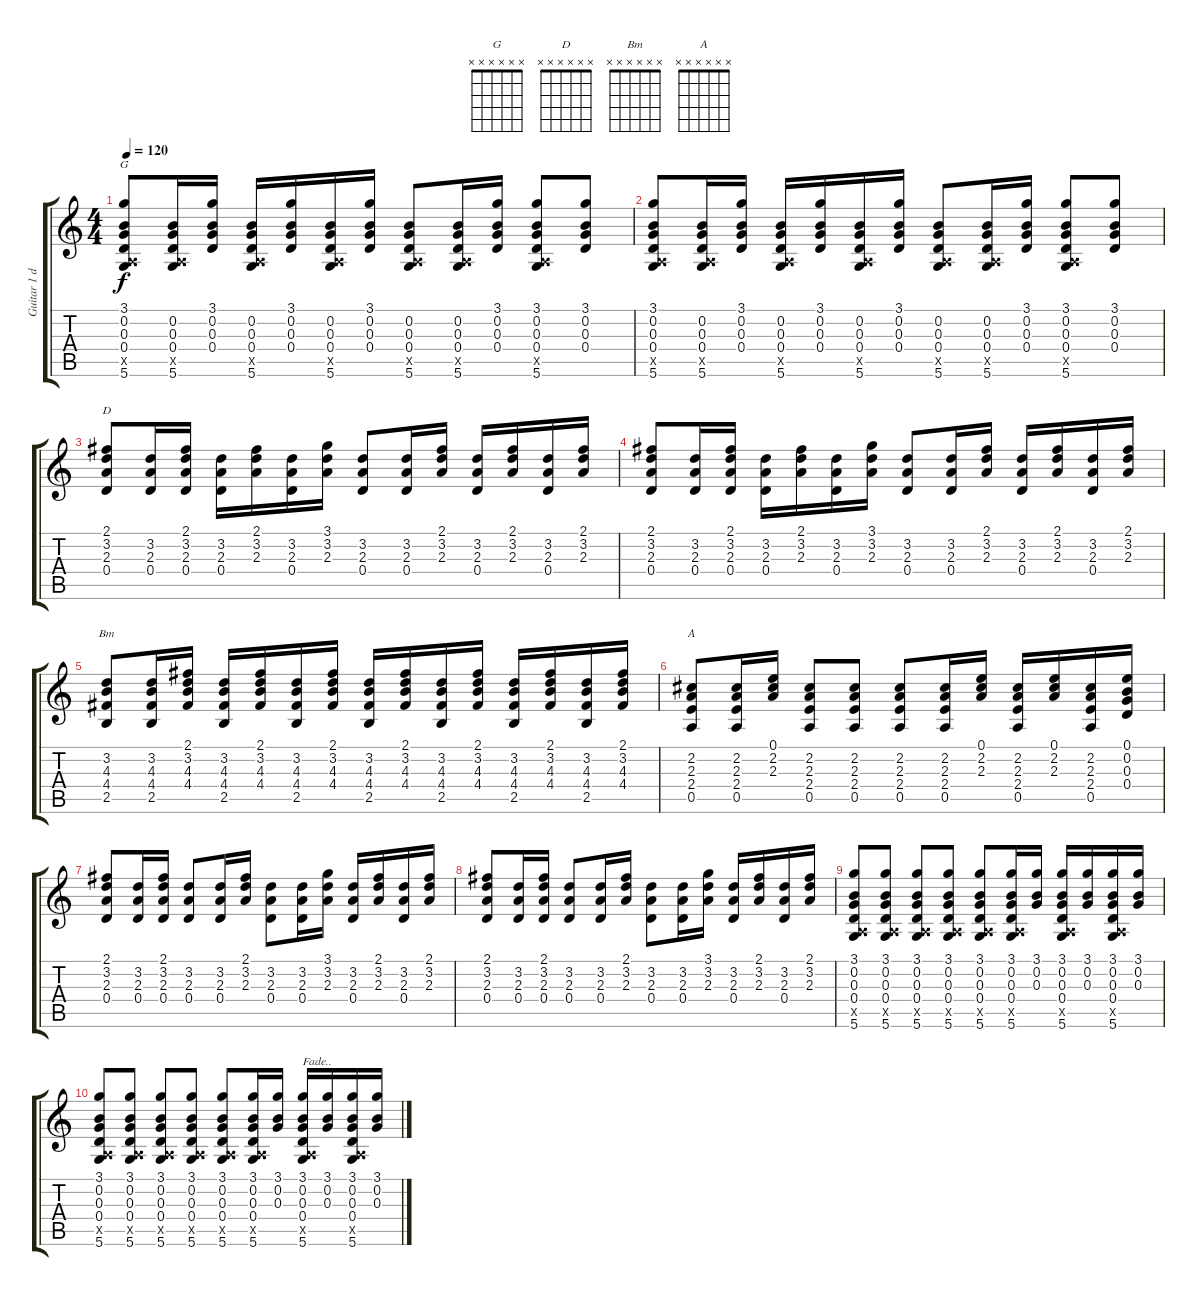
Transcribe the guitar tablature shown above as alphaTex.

\track ("Guitar 1 dropped D" "Guitar 1 d") {instrument acousticguitarsteel}
\staff {score tabs}
\tuning (E4 B3 G3 D3 A2 D2) {hide}
\chord ("G" x x x x x x) {firstfret 0}
\chord ("D" x x x x x x) {firstfret 0}
\chord ("Bm" x x x x x x) {firstfret 0}
\chord ("A" x x x x x x) {firstfret 0}
\ts (4 4)
\tempo 120
\clef g2
\ks c
(3.1 0.2 0.3 0.4 0.5{x} 5.6).8{ch "G" dy f} (0.2 0.3 0.4 0.5{x} 5.6).16 (3.1 0.2 0.3 0.4).16 (0.2 0.3 0.4 0.5{x} 5.6).16 (3.1 0.2 0.3 0.4).16 (0.2 0.3 0.4 0.5{x} 5.6).16 (3.1 0.2 0.3 0.4).16 (0.2 0.3 0.4 0.5{x} 5.6).8 (0.2 0.3 0.4 0.5{x} 5.6).16 (3.1 0.2 0.3 0.4).16 (3.1 0.2 0.3 0.4 0.5{x} 5.6).8 (3.1 0.2 0.3 0.4).8 |
(3.1 0.2 0.3 0.4 0.5{x} 5.6).8 (0.2 0.3 0.4 0.5{x} 5.6).16 (3.1 0.2 0.3 0.4).16 (0.2 0.3 0.4 0.5{x} 5.6).16 (3.1 0.2 0.3 0.4).16 (0.2 0.3 0.4 0.5{x} 5.6).16 (3.1 0.2 0.3 0.4).16 (0.2 0.3 0.4 0.5{x} 5.6).8 (0.2 0.3 0.4 0.5{x} 5.6).16 (3.1 0.2 0.3 0.4).16 (3.1 0.2 0.3 0.4 0.5{x} 5.6).8 (3.1 0.2 0.3 0.4).8 |
(2.1 3.2 2.3 0.4).8{ch "D"} (3.2 2.3 0.4).16 (2.1 3.2 2.3 0.4).16 (3.2 2.3 0.4).16 (2.1 3.2 2.3).16 (3.2 2.3 0.4).16 (3.1 3.2 2.3).16 (3.2 2.3 0.4).8 (3.2 2.3 0.4).16 (2.1 3.2 2.3).16 (3.2 2.3 0.4).16 (2.1 3.2 2.3).16 (3.2 2.3 0.4).16 (2.1 3.2 2.3).16 |
(2.1 3.2 2.3 0.4).8 (3.2 2.3 0.4).16 (2.1 3.2 2.3 0.4).16 (3.2 2.3 0.4).16 (2.1 3.2 2.3).16 (3.2 2.3 0.4).16 (3.1 3.2 2.3).16 (3.2 2.3 0.4).8 (3.2 2.3 0.4).16 (2.1 3.2 2.3).16 (3.2 2.3 0.4).16 (2.1 3.2 2.3).16 (3.2 2.3 0.4).16 (2.1 3.2 2.3).16 |
(3.2 4.3 4.4 2.5).8{ch "Bm"} (3.2 4.3 4.4 2.5).16 (2.1 3.2 4.3 4.4).16 (3.2 4.3 4.4 2.5).16 (2.1 3.2 4.3 4.4).16 (3.2 4.3 4.4 2.5).16 (2.1 3.2 4.3 4.4).16 (3.2 4.3 4.4 2.5).16 (2.1 3.2 4.3 4.4).16 (3.2 4.3 4.4 2.5).16 (2.1 3.2 4.3 4.4).16 (3.2 4.3 4.4 2.5).16 (2.1 3.2 4.3 4.4).16 (3.2 4.3 4.4 2.5).16 (2.1 3.2 4.3 4.4).16 |
(2.2 2.3 2.4 0.5).8{ch "A"} (2.2 2.3 2.4 0.5).16 (0.1 2.2 2.3).16 (2.2 2.3 2.4 0.5).8 (2.2 2.3 2.4 0.5).8 (2.2 2.3 2.4 0.5).8 (2.2 2.3 2.4 0.5).16 (0.1 2.2 2.3).16 (2.2 2.3 2.4 0.5).16 (0.1 2.2 2.3).16 (2.2 2.3 2.4 0.5).16 (0.1 0.2 0.3 0.4).16 |
(2.1 3.2 2.3 0.4).8 (3.2 2.3 0.4).16 (2.1 3.2 2.3 0.4).16 (3.2 2.3 0.4).8 (3.2 2.3 0.4).16 (2.1 3.2 2.3).16 (3.2 2.3 0.4).8 (3.2 2.3 0.4).16 (3.1 3.2 2.3).16 (3.2 2.3 0.4).16 (2.1 3.2 2.3).16 (3.2 2.3 0.4).16 (2.1 3.2 2.3).16 |
(2.1 3.2 2.3 0.4).8 (3.2 2.3 0.4).16 (2.1 3.2 2.3 0.4).16 (3.2 2.3 0.4).8 (3.2 2.3 0.4).16 (2.1 3.2 2.3).16 (3.2 2.3 0.4).8 (3.2 2.3 0.4).16 (3.1 3.2 2.3).16 (3.2 2.3 0.4).16 (2.1 3.2 2.3).16 (3.2 2.3 0.4).16 (2.1 3.2 2.3).16 |
(3.1 0.2 0.3 0.4 0.5{x} 5.6).8 (3.1 0.2 0.3 0.4 0.5{x} 5.6).8 (3.1 0.2 0.3 0.4 0.5{x} 5.6).8 (3.1 0.2 0.3 0.4 0.5{x} 5.6).8 (3.1 0.2 0.3 0.4 0.5{x} 5.6).8 (3.1 0.2 0.3 0.4 0.5{x} 5.6).16 (3.1 0.2 0.3).16 (3.1 0.2 0.3 0.4 0.5{x} 5.6).16 (3.1 0.2 0.3).16 (3.1 0.2 0.3 0.4 0.5{x} 5.6).16 (3.1 0.2 0.3).16 |
(3.1 0.2 0.3 0.4 0.5{x} 5.6).8 (3.1 0.2 0.3 0.4 0.5{x} 5.6).8 (3.1 0.2 0.3 0.4 0.5{x} 5.6).8 (3.1 0.2 0.3 0.4 0.5{x} 5.6).8 (3.1 0.2 0.3 0.4 0.5{x} 5.6).8 (3.1 0.2 0.3 0.4 0.5{x} 5.6).16 (3.1 0.2 0.3).16 (3.1 0.2 0.3 0.4 0.5{x} 5.6).16{txt "Fade.."} (3.1 0.2 0.3).16 (3.1 0.2 0.3 0.4 0.5{x} 5.6).16 (3.1 0.2 0.3).16
